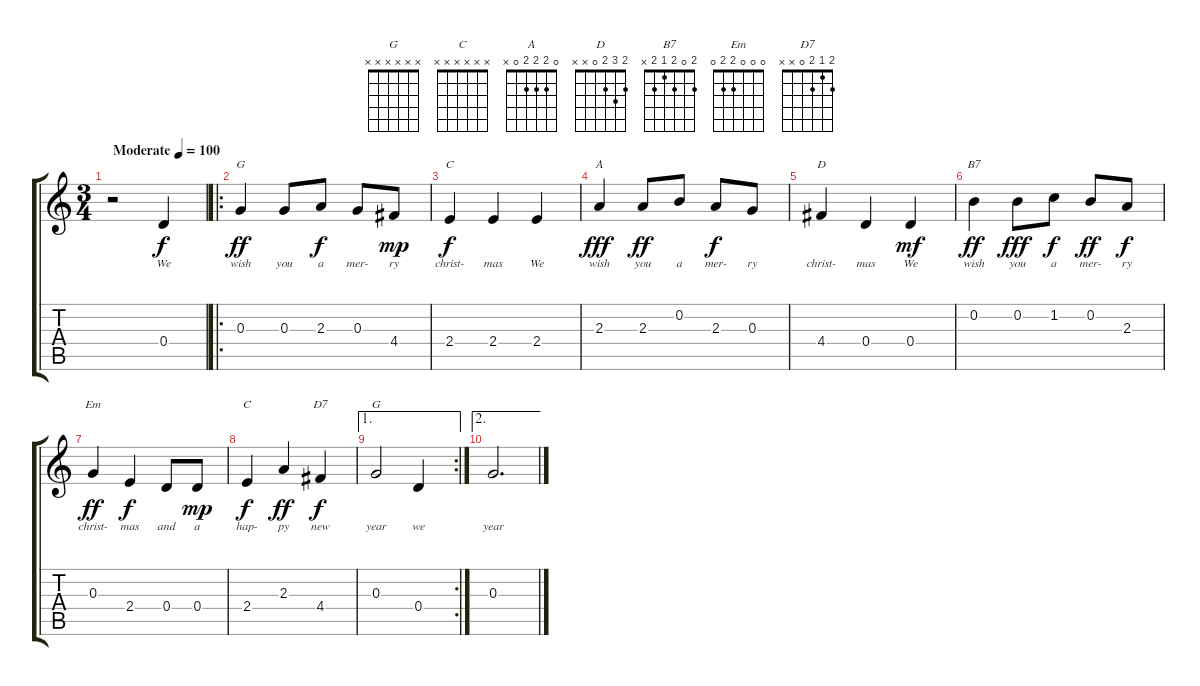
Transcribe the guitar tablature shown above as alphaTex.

\track "" {instrument acousticguitarnylon}
\staff {score tabs}
\tuning (E4 B3 G3 D3 A2 E2) {hide}
\chord ("G" 3 0 0 0 2 3)
\chord ("C" 0 1 0 2 3 x)
\chord ("A" 0 2 2 2 0 x)
\chord ("D" 2 3 2 0 x x)
\chord ("B7" 2 0 2 1 2 x)
\chord ("Em" 0 0 0 2 2 0)
\chord ("C" x x x x x x)
\chord ("D7" 2 1 2 0 x x)
\chord ("G" x x x x x x)
\ts (3 4)
\tempo (100 "Moderate")
\clef g2
\ks c
r.2{dy f instrument acousticguitarnylon} 0.4.4{lyrics (0 "We") lyrics (1 "") lyrics (2 "") lyrics (3 "") lyrics (4 "")} |
\ro
0.3.4{ch "G" lyrics (0 "wish") lyrics (1 "") lyrics (2 "") lyrics (3 "") lyrics (4 "") dy ff} 0.3.8{lyrics (0 "you") lyrics (1 "") lyrics (2 "") lyrics (3 "") lyrics (4 "")} 2.3.8{lyrics (0 "a") lyrics (1 "") lyrics (2 "") lyrics (3 "") lyrics (4 "") dy f} 0.3.8{lyrics (0 "mer-") lyrics (1 "") lyrics (2 "") lyrics (3 "") lyrics (4 "")} 4.4.8{lyrics (0 "ry") lyrics (1 "") lyrics (2 "") lyrics (3 "") lyrics (4 "") dy mp} |
2.4.4{ch "C" lyrics (0 "christ-") lyrics (1 "") lyrics (2 "") lyrics (3 "") lyrics (4 "") dy f} 2.4.4{lyrics (0 "mas") lyrics (1 "") lyrics (2 "") lyrics (3 "") lyrics (4 "")} 2.4.4{lyrics (0 "We") lyrics (1 "") lyrics (2 "") lyrics (3 "") lyrics (4 "")} |
2.3.4{ch "A" lyrics (0 "wish") lyrics (1 "") lyrics (2 "") lyrics (3 "") lyrics (4 "") dy fff} 2.3.8{lyrics (0 "you") lyrics (1 "") lyrics (2 "") lyrics (3 "") lyrics (4 "") dy ff} 0.2.8{lyrics (0 "a") lyrics (1 "") lyrics (2 "") lyrics (3 "") lyrics (4 "")} 2.3.8{lyrics (0 "mer-") lyrics (1 "") lyrics (2 "") lyrics (3 "") lyrics (4 "") dy f} 0.3.8{lyrics (0 "ry") lyrics (1 "") lyrics (2 "") lyrics (3 "") lyrics (4 "")} |
4.4.4{ch "D" lyrics (0 "christ-") lyrics (1 "") lyrics (2 "") lyrics (3 "") lyrics (4 "")} 0.4.4{lyrics (0 "mas") lyrics (1 "") lyrics (2 "") lyrics (3 "") lyrics (4 "")} 0.4.4{lyrics (0 "We") lyrics (1 "") lyrics (2 "") lyrics (3 "") lyrics (4 "") dy mf} |
0.2.4{ch "B7" lyrics (0 "wish") lyrics (1 "") lyrics (2 "") lyrics (3 "") lyrics (4 "") dy ff} 0.2.8{lyrics (0 "you") lyrics (1 "") lyrics (2 "") lyrics (3 "") lyrics (4 "") dy fff} 1.2.8{lyrics (0 "a") lyrics (1 "") lyrics (2 "") lyrics (3 "") lyrics (4 "") dy f} 0.2.8{lyrics (0 "mer-") lyrics (1 "") lyrics (2 "") lyrics (3 "") lyrics (4 "") dy ff} 2.3.8{lyrics (0 "ry") lyrics (1 "") lyrics (2 "") lyrics (3 "") lyrics (4 "") dy f} |
0.3.4{ch "Em" lyrics (0 "christ-") lyrics (1 "") lyrics (2 "") lyrics (3 "") lyrics (4 "") dy ff} 2.4.4{lyrics (0 "mas") lyrics (1 "") lyrics (2 "") lyrics (3 "") lyrics (4 "") dy f} 0.4.8{lyrics (0 "and") lyrics (1 "") lyrics (2 "") lyrics (3 "") lyrics (4 "")} 0.4.8{lyrics (0 "a") lyrics (1 "") lyrics (2 "") lyrics (3 "") lyrics (4 "") dy mp} |
2.4.4{ch "C" lyrics (0 "hap-") lyrics (1 "") lyrics (2 "") lyrics (3 "") lyrics (4 "") dy f} 2.3.4{lyrics (0 "py") lyrics (1 "") lyrics (2 "") lyrics (3 "") lyrics (4 "") dy ff} 4.4.4{ch "D7" lyrics (0 "new") lyrics (1 "") lyrics (2 "") lyrics (3 "") lyrics (4 "") dy f} |
\ae 1
\rc 2
0.3.2{ch "G" lyrics (0 "year") lyrics (1 "") lyrics (2 "") lyrics (3 "") lyrics (4 "")} 0.4.4{lyrics (0 "we") lyrics (1 "") lyrics (2 "") lyrics (3 "") lyrics (4 "")} |
\ae 2
0.3.2{d lyrics (0 "year") lyrics (1 "") lyrics (2 "") lyrics (3 "") lyrics (4 "")}
